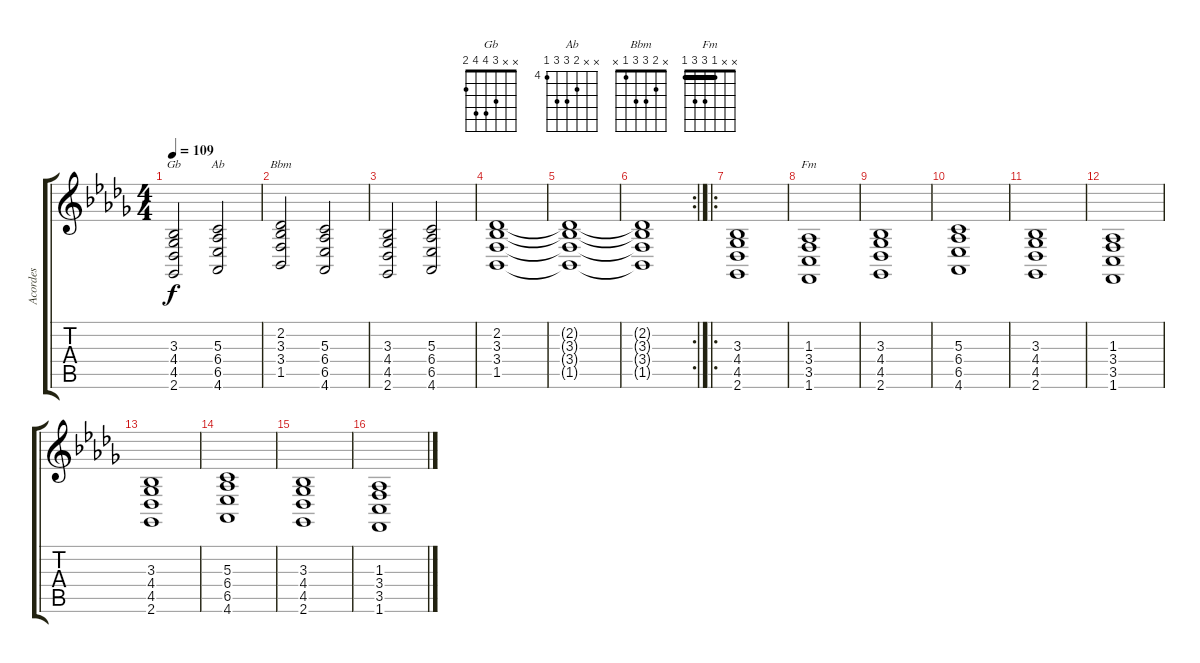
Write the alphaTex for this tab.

\track ("Acordes" "Acordes") {instrument stringensemble1}
\staff {score tabs}
\tuning (E4 B3 G3 D3 A2 E2) {hide}
\chord ("Gb" x x 3 4 4 2)
\chord ("Ab" x x 5 6 6 4) {firstfret 4}
\chord ("Bbm" x 2 3 3 1 x)
\chord ("Fm" x x 1 3 3 1) {barre 1}
\ts (4 4)
\tempo 109
\clef g2
\ks bbminor
(3.3 4.4 4.5 2.6).2{ch "Gb" dy f} (5.3 6.4 6.5 4.6).2{ch "Ab"} |
(2.2 3.3 3.4 1.5).2{ch "Bbm"} (5.3 6.4 6.5 4.6).2 |
(3.3 4.4 4.5 2.6).2 (5.3 6.4 6.5 4.6).2 |
(2.2 3.3 3.4 1.5).1 |
(2.2{t} 3.3{t} 3.4{t} 1.5{t}).1 |
\rc 2
(2.2{t} 3.3{t} 3.4{t} 1.5{t}).1 |
\ro
(3.3 4.4 4.5 2.6).1 |
(1.3 3.4 3.5 1.6).1{ch "Fm"} |
(3.3 4.4 4.5 2.6).1 |
(5.3 6.4 6.5 4.6).1 |
(3.3 4.4 4.5 2.6).1 |
(1.3 3.4 3.5 1.6).1 |
(3.3 4.4 4.5 2.6).1 |
(5.3 6.4 6.5 4.6).1 |
(3.3 4.4 4.5 2.6).1 |
(1.3 3.4 3.5 1.6).1
